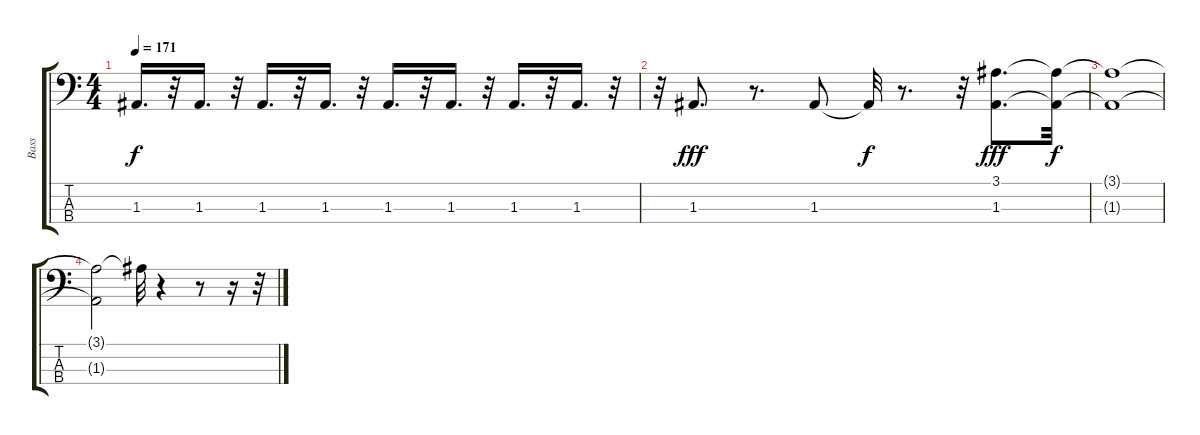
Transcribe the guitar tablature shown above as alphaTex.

\track ("Bass" "Bass") {instrument electricbasspick}
\staff {score tabs}
\tuning (G2 D2 A1 E1) {hide}
\ts (4 4)
\tempo 171
\clef f4
\ks c
1.3.16{d dy f} r.32 1.3.16{d} r.32 1.3.16{d} r.32 1.3.16{d} r.32 1.3.16{d} r.32 1.3.16{d} r.32 1.3.16{d} r.32 1.3.16{d} r.32 |
r.32 1.3.8{d dy fff} r.8{d} 1.3.8 1.3{t}.32{dy f} r.8{d} r.32 (3.1 1.3).8{d dy fff} (3.1{t} 1.3{t}).32{dy f} |
(3.1{t} 1.3{t}).1 |
(3.1{t} 1.3{t}).2 3.1{t}.32 r.4 r.8 r.16 r.32
